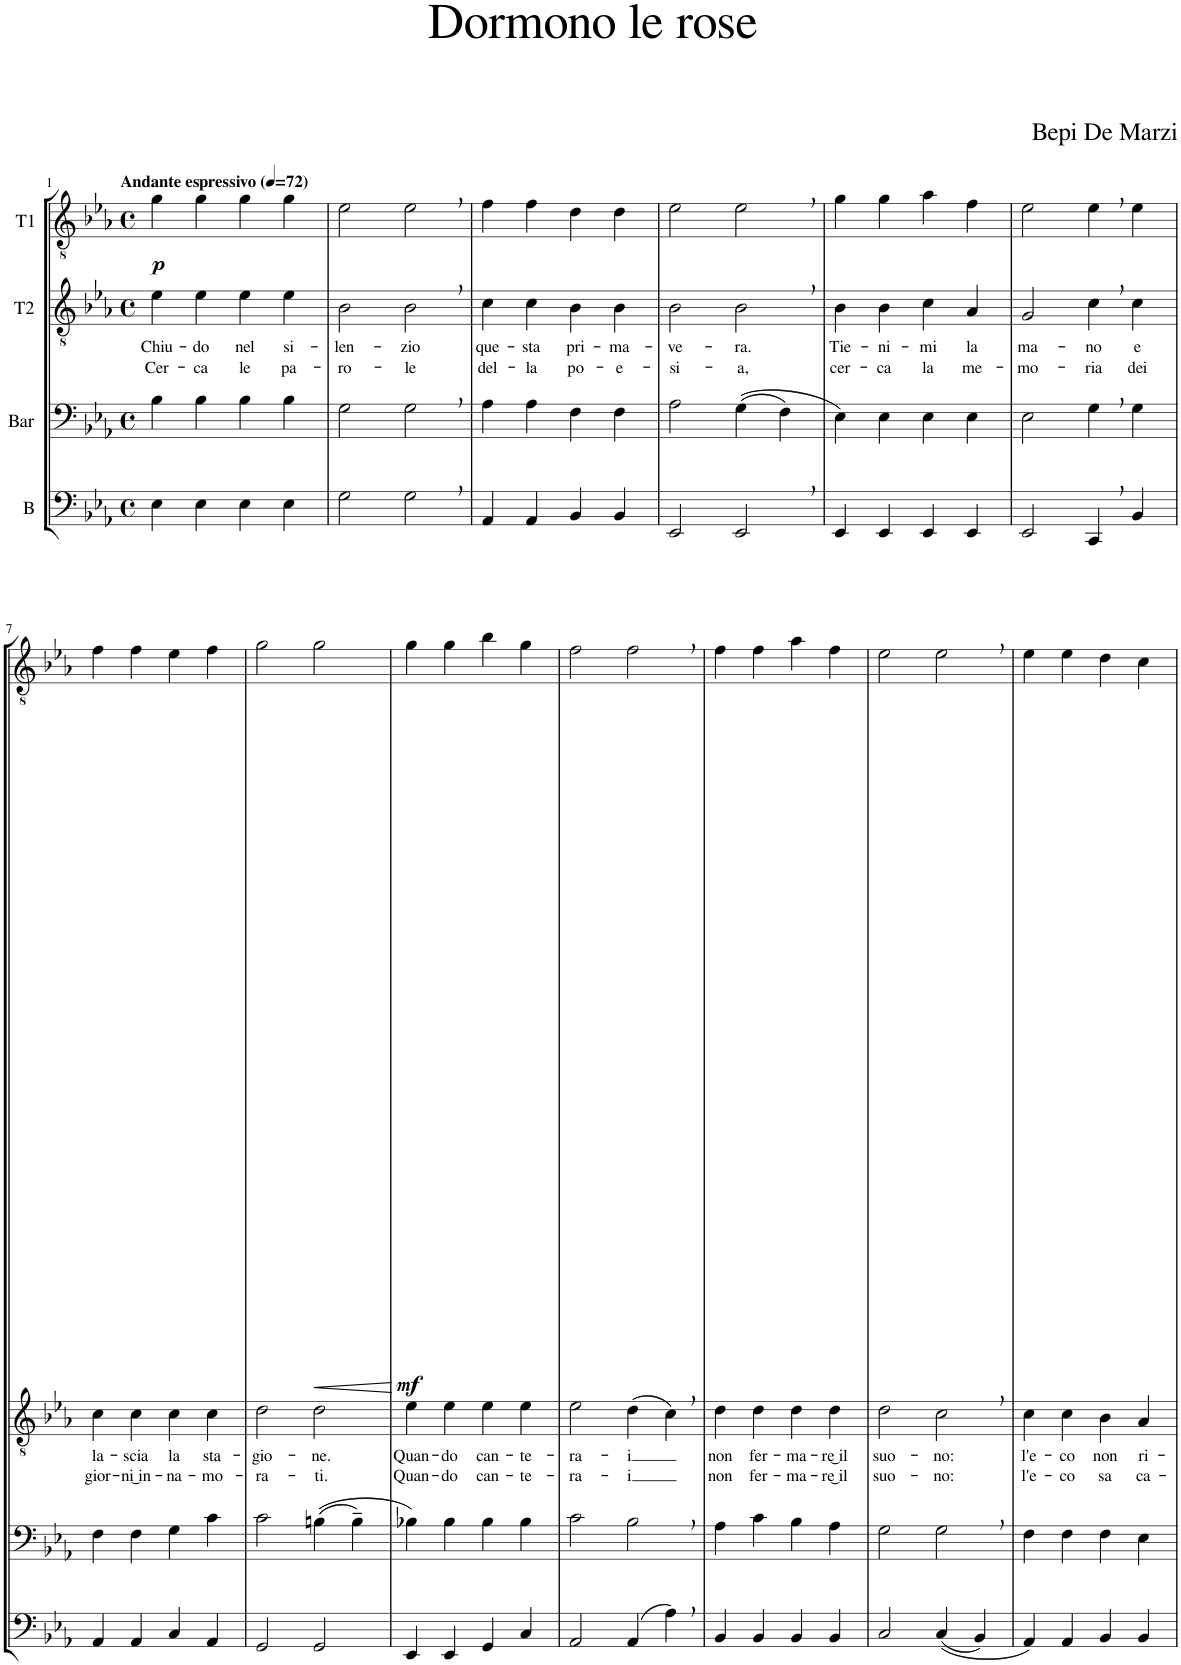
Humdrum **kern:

**kern	**kern	**kern	**text	**text	**kern	**dynam
*part4	*part3	*part2	*part2	*part2	*part1	*part1
*staff4	*staff3	*staff2	*staff2	*staff2	*staff1	*staff1
*I"B	*I"Bar	*I"T2	*	*	*I"T1	*
*clefF4	*clefF4	*clefGv2	*	*	*clefGv2	*
*k[b-e-a-]	*k[b-e-a-]	*k[b-e-a-]	*	*	*k[b-e-a-]	*
*M4/4	*M4/4	*M4/4	*	*	*M4/4	*
*met(c)	*met(c)	*met(c)	*	*	*met(c)	*
*MM72	*MM72	*MM72	*	*	*MM72	*
=1	=1	=1	=1	=1	=1	=1
!	!	!	!	!	!LO:TX:a:B:t=Andante espressivo	!
!	!	!	!LO:LY:b	!LO:LY:b	!	!LO:DY:b
4E-\	4B-\	4e-\	Chiu-	Cer-	4g\	p
!	!	!	!LO:LY:b	!LO:LY:b	!	!
4E-\	4B-\	4e-\	-do	-ca	4g\	.
!	!	!	!LO:LY:b	!LO:LY:b	!	!
4E-\	4B-\	4e-\	nel	le	4g\	.
!	!	!	!LO:LY:b	!LO:LY:b	!	!
4E-\	4B-\	4e-\	si-	pa-	4g\	.
=2	=2	=2	=2	=2	=2	=2
!	!	!	!LO:LY:b	!LO:LY:b	!	!
2G\	2G\	2B-\	-len-	-ro-	2e-\	.
!	!	!	!LO:LY:b	!LO:LY:b	!	!
2G,\	2G,\	2B-,\	-zio	-le	2e-,\	.
=3	=3	=3	=3	=3	=3	=3
!	!	!	!LO:LY:b	!LO:LY:b	!	!
4AA-/	4A-\	4c\	que-	del-	4f\	.
!	!	!	!LO:LY:b	!LO:LY:b	!	!
4AA-/	4A-\	4c\	-sta	-la	4f\	.
!	!	!	!LO:LY:b	!LO:LY:b	!	!
4BB-/	4F\	4B-\	pri-	po-	4d\	.
!	!	!	!LO:LY:b	!LO:LY:b	!	!
4BB-/	4F\	4B-\	-ma-	-e-	4d\	.
=4	=4	=4	=4	=4	=4	=4
!	!	!	!LO:LY:b	!LO:LY:b	!	!
2EE-/	2A-\	2B-\	-ve-	-si-	2e-\	.
!	!	!	!LO:LY:b	!LO:LY:b	!	!
2EE-,/	((4G\	2B-,\	-ra.	-a,	2e-,\	.
.	4F\)	.	.	.	.	.
=5	=5	=5	=5	=5	=5	=5
!	!	!	!LO:LY:b	!LO:LY:b	!	!
4EE-/	4E-\)	4B-\	Tie-	cer-	4g\	.
!	!	!	!LO:LY:b	!LO:LY:b	!	!
4EE-/	4E-\	4B-\	-ni-	-ca	4g\	.
!	!	!	!LO:LY:b	!LO:LY:b	!	!
4EE-/	4E-\	4c\	-mi	la	4a-\	.
!	!	!	!LO:LY:b	!LO:LY:b	!	!
4EE-/	4E-\	4A-/	la	me-	4f\	.
=6	=6	=6	=6	=6	=6	=6
!	!	!	!LO:LY:b	!LO:LY:b	!	!
2EE-/	2E-\	2G/	ma-	-mo-	2e-\	.
!	!	!	!LO:LY:b	!LO:LY:b	!	!
4CC,/	4G,\	4c,\	-no	-ria	4e-,\	.
!	!	!	!LO:LY:b	!LO:LY:b	!	!
4BB-/	4G\	4c\	e	dei	4e-\	.
!!LO:LB:g=z
=7	=7	=7	=7	=7	=7	=7
!	!	!	!LO:LY:b	!LO:LY:b	!	!
4AA-/	4F\	4c\	la-	gior-	4f\	.
!	!	!	!LO:LY:b	!LO:LY:b	!	!
4AA-/	4F\	4c\	-scia	-ni͜ in-	4f\	.
!	!	!	!LO:LY:b	!LO:LY:b	!	!
4C/	4G\	4c\	la	-na-	4e-\	.
!	!	!	!LO:LY:b	!LO:LY:b	!	!
4AA-/	4c\	4c\	sta-	-mo-	4f\	.
=8	=8	=8	=8	=8	=8	=8
!	!	!	!LO:LY:b	!LO:LY:b	!	!
2GG/	2c\	2d\	-gio-	-ra-	2g\	.
!	!	!	!LO:LY:b	!LO:LY:b	!	!LO:HP:b
2GG/	((4Bn\	2d\	-ne.	-ti.	2g\	<
.	4B~\)	.	.	.	.	.
.	.	.	.	.	.	[
=9	=9	=9	=9	=9	=9	=9
!	!	!	!LO:LY:b	!LO:LY:b	!	!LO:DY:b
4EE-/	4B-X\)	4e-\	Quan-	Quan-	4g\	mf
!	!	!	!LO:LY:b	!LO:LY:b	!	!
4EE-/	4B-\	4e-\	-do	-do	4g\	.
!	!	!	!LO:LY:b	!LO:LY:b	!	!
4GG/	4B-\	4e-\	can-	can-	4b-\	.
!	!	!	!LO:LY:b	!LO:LY:b	!	!
4C/	4B-\	4e-\	-te-	-te-	4g\	.
=10	=10	=10	=10	=10	=10	=10
!	!	!	!LO:LY:b	!LO:LY:b	!	!
2AA-/	2c\	2e-\	-ra-	-ra-	2f\	.
!	!	!	!LO:LY:b	!LO:LY:b	!	!
(4AA-/	2B-,\	(4d\	-i	-i	2f,\	.
4A-,\)	.	4c,\)	.	.	.	.
=11	=11	=11	=11	=11	=11	=11
!	!	!	!LO:LY:b	!LO:LY:b	!	!
4BB-/	4A-\	4d\	non	non	4f\	.
!	!	!	!LO:LY:b	!LO:LY:b	!	!
4BB-/	4c\	4d\	fer-	fer-	4f\	.
!	!	!	!LO:LY:b	!LO:LY:b	!	!
4BB-/	4B-\	4d\	-ma-	-ma-	4a-\	.
!	!	!	!LO:LY:b	!LO:LY:b	!	!
4BB-/	4A-\	4d\	-re͜ il	-re͜ il	4f\	.
=12	=12	=12	=12	=12	=12	=12
!	!	!	!LO:LY:b	!LO:LY:b	!	!
2C/	2G\	2d\	suo-	suo-	2e-\	.
!	!	!	!LO:LY:b	!LO:LY:b	!	!
((4C/	2G,\	2c,\	-no:	-no:	2e-,\	.
4BB-/)	.	.	.	.	.	.
=13	=13	=13	=13	=13	=13	=13
!	!	!	!LO:LY:b	!LO:LY:b	!	!
4AA-/)	4F\	4c\	l'e-	l'e-	4e-\	.
!	!	!	!LO:LY:b	!LO:LY:b	!	!
4AA-/	4F\	4c\	-co	-co	4e-\	.
!	!	!	!LO:LY:b	!LO:LY:b	!	!
4BB-/	4F\	4B-\	non	sa	4d\	.
!	!	!	!LO:LY:b	!LO:LY:b	!	!
4BB-/	4E-\	4A-/	ri-	ca-	4c\	.
=	=	=	=	=	=	=
*-	*-	*-	*-	*-	*-	*-
